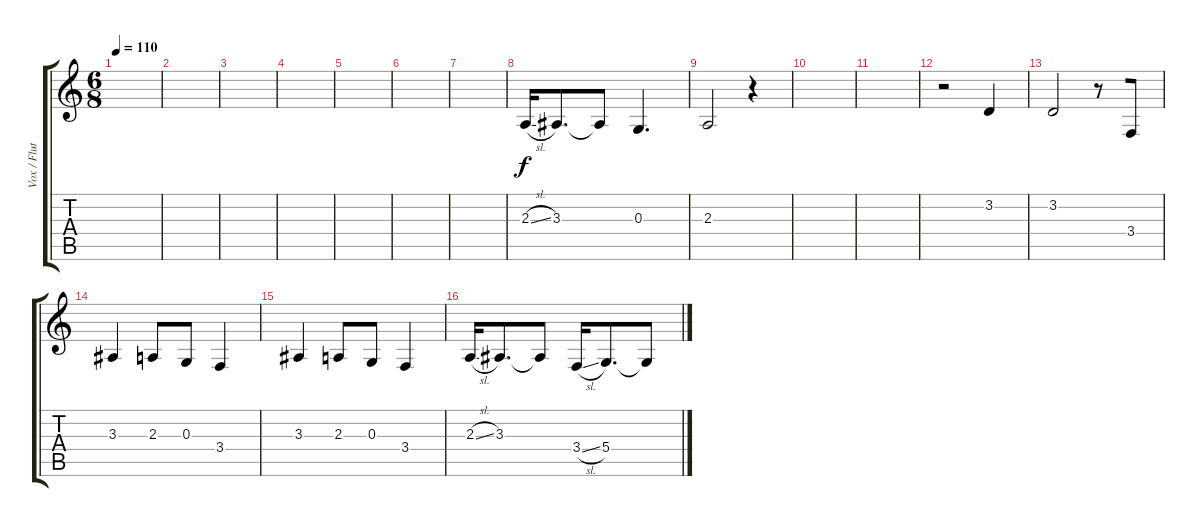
\track ("Vox / Flute" "Vox / Flut") {instrument flute}
\staff {score tabs}
\tuning (E4 B3 G3 D3 A2 E2) {hide}
\ts (6 8)
\tempo 110
\clef g2
\ks c
|
|
|
|
|
|
|
2.3{sl}.16 3.3.8{d} 3.3{t}.8 0.3.4{d} |
2.3.2{beam merge} r.4 |
|
|
r.2 3.2.4 |
3.2.2{beam merge} r.8 3.4.8 |
3.3.4 2.3.8{beam merge} 0.3.8{beam merge} 3.4.4 |
3.3.4 2.3.8{beam merge} 0.3.8{beam merge} 3.4.4 |
2.3{sl}.16 3.3.8{d} 3.3{t}.8 3.4{sl}.16 5.4.8{d beam merge} 5.4{t}.8
